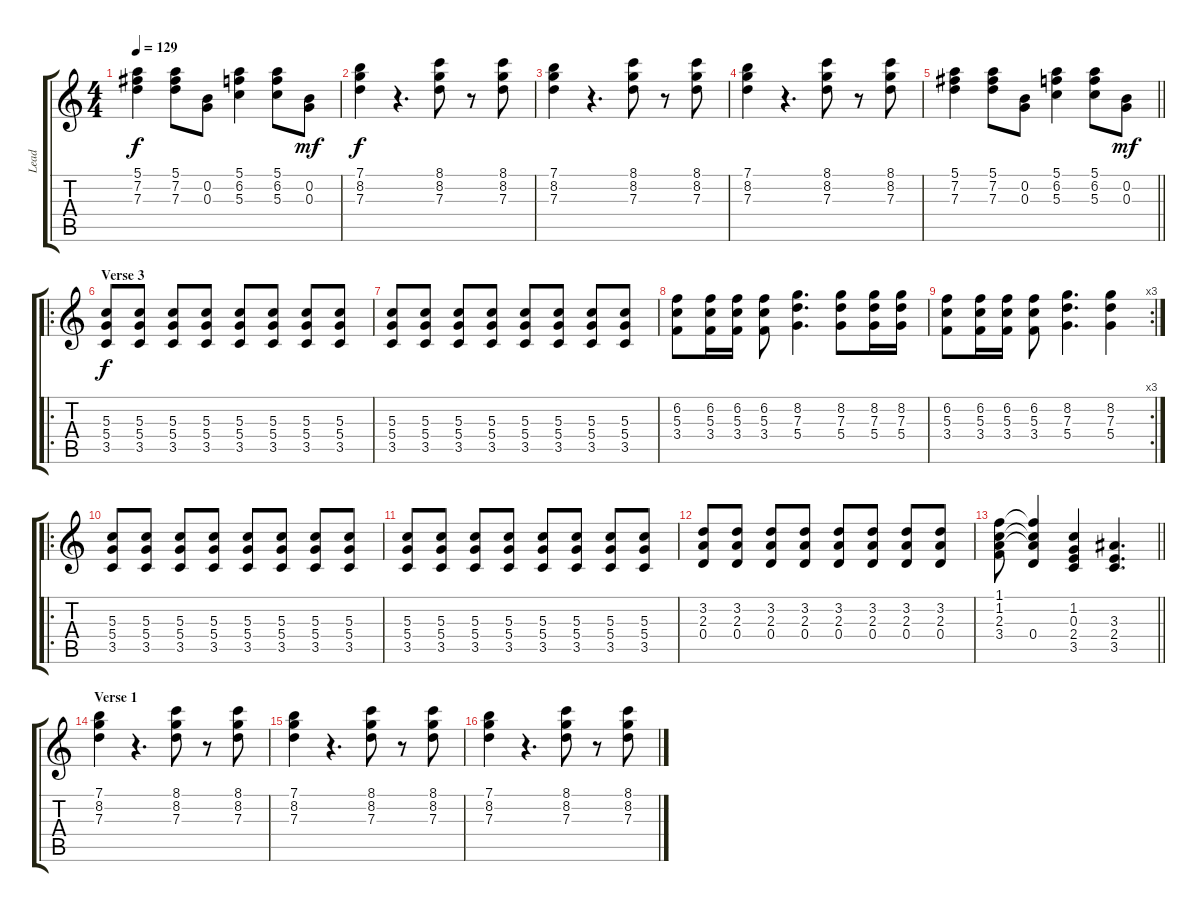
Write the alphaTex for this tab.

\track ("Lead" "Lead") {instrument overdrivenguitar}
\staff {score tabs}
\tuning (E4 B3 G3 D3 A2 E2) {hide}
\ts (4 4)
\tempo 129
\clef g2
\ks c
(5.1 7.2 7.3).4{dy f} (5.1 7.2 7.3).8 (0.2 0.3).8 (5.1 6.2 5.3).4 (5.1 6.2 5.3).8 (0.2 0.3).8{dy mf} |
(7.1 8.2 7.3).4{dy f} r.4{d} (8.1 8.2 7.3).8 r.8 (8.1 8.2 7.3).8 |
(7.1 8.2 7.3).4 r.4{d} (8.1 8.2 7.3).8 r.8 (8.1 8.2 7.3).8 |
(7.1 8.2 7.3).4 r.4{d} (8.1 8.2 7.3).8 r.8 (8.1 8.2 7.3).8 |
\barLineRight lightlight
(5.1 7.2 7.3).4 (5.1 7.2 7.3).8 (0.2 0.3).8 (5.1 6.2 5.3).4 (5.1 6.2 5.3).8 (0.2 0.3).8{dy mf} |
\ro
\section ("" "Verse 3")
(5.3 5.4 3.5).8{dy f} (5.3 5.4 3.5).8 (5.3 5.4 3.5).8 (5.3 5.4 3.5).8 (5.3 5.4 3.5).8 (5.3 5.4 3.5).8 (5.3 5.4 3.5).8 (5.3 5.4 3.5).8 |
(5.3 5.4 3.5).8 (5.3 5.4 3.5).8 (5.3 5.4 3.5).8 (5.3 5.4 3.5).8 (5.3 5.4 3.5).8 (5.3 5.4 3.5).8 (5.3 5.4 3.5).8 (5.3 5.4 3.5).8 |
(6.2 5.3 3.4).8 (6.2 5.3 3.4).16 (6.2 5.3 3.4).16 (6.2 5.3 3.4).8 (8.2 7.3 5.4).4{d} (8.2 7.3 5.4).8 (8.2 7.3 5.4).16 (8.2 7.3 5.4).16 |
\rc 3
(6.2 5.3 3.4).8 (6.2 5.3 3.4).16 (6.2 5.3 3.4).16 (6.2 5.3 3.4).8 (8.2 7.3 5.4).4{d} (8.2 7.3 5.4).4 |
\ro
(5.3 5.4 3.5).8 (5.3 5.4 3.5).8 (5.3 5.4 3.5).8 (5.3 5.4 3.5).8 (5.3 5.4 3.5).8 (5.3 5.4 3.5).8 (5.3 5.4 3.5).8 (5.3 5.4 3.5).8 |
(5.3 5.4 3.5).8 (5.3 5.4 3.5).8 (5.3 5.4 3.5).8 (5.3 5.4 3.5).8 (5.3 5.4 3.5).8 (5.3 5.4 3.5).8 (5.3 5.4 3.5).8 (5.3 5.4 3.5).8 |
(3.2 2.3 0.4).8 (3.2 2.3 0.4).8 (3.2 2.3 0.4).8 (3.2 2.3 0.4).8 (3.2 2.3 0.4).8 (3.2 2.3 0.4).8 (3.2 2.3 0.4).8 (3.2 2.3 0.4).8 |
\barLineRight lightlight
(1.1 1.2 2.3 3.4).8 (1.1{t} 1.2{t} 2.3{t} 0.4).4 (1.2 0.3 2.4 3.5).4 (3.3 2.4 3.5).4{d} |
\section ("" "Verse 1")
(7.1 8.2 7.3).4 r.4{d} (8.1 8.2 7.3).8 r.8 (8.1 8.2 7.3).8 |
(7.1 8.2 7.3).4 r.4{d} (8.1 8.2 7.3).8 r.8 (8.1 8.2 7.3).8 |
(7.1 8.2 7.3).4 r.4{d} (8.1 8.2 7.3).8 r.8 (8.1 8.2 7.3).8
